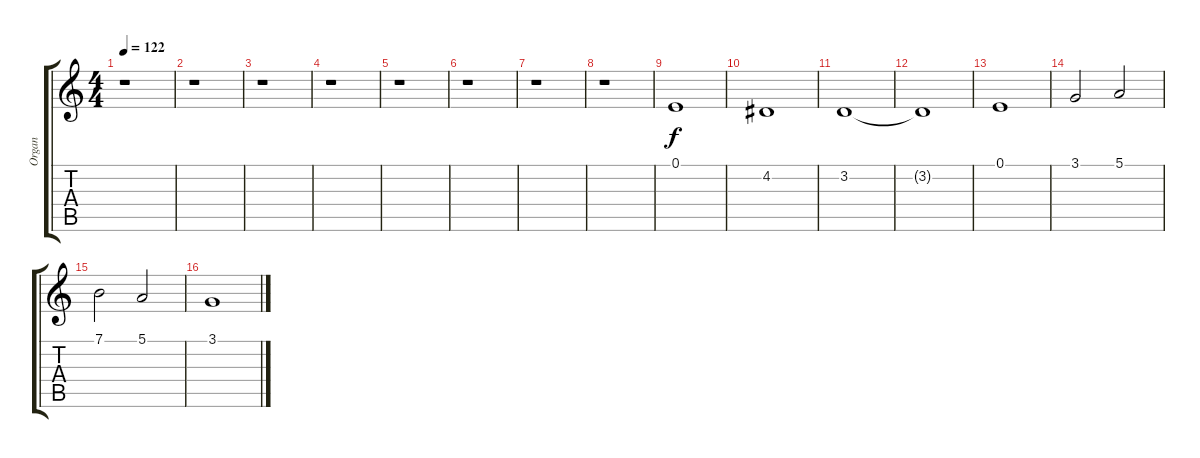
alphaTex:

\track ("Organ" "Organ") {instrument percussiveorgan}
\staff {score tabs}
\tuning (E4 B3 G3 D3 A2 E2) {hide}
\ts (4 4)
\tempo 122
\clef g2
\ks c
r.1{dy f} |
r.1 |
r.1 |
r.1 |
r.1 |
r.1 |
r.1 |
r.1 |
0.1.1 |
4.2.1 |
3.2.1 |
3.2{t}.1 |
0.1.1 |
3.1.2 5.1.2 |
7.1.2 5.1.2 |
3.1.1
